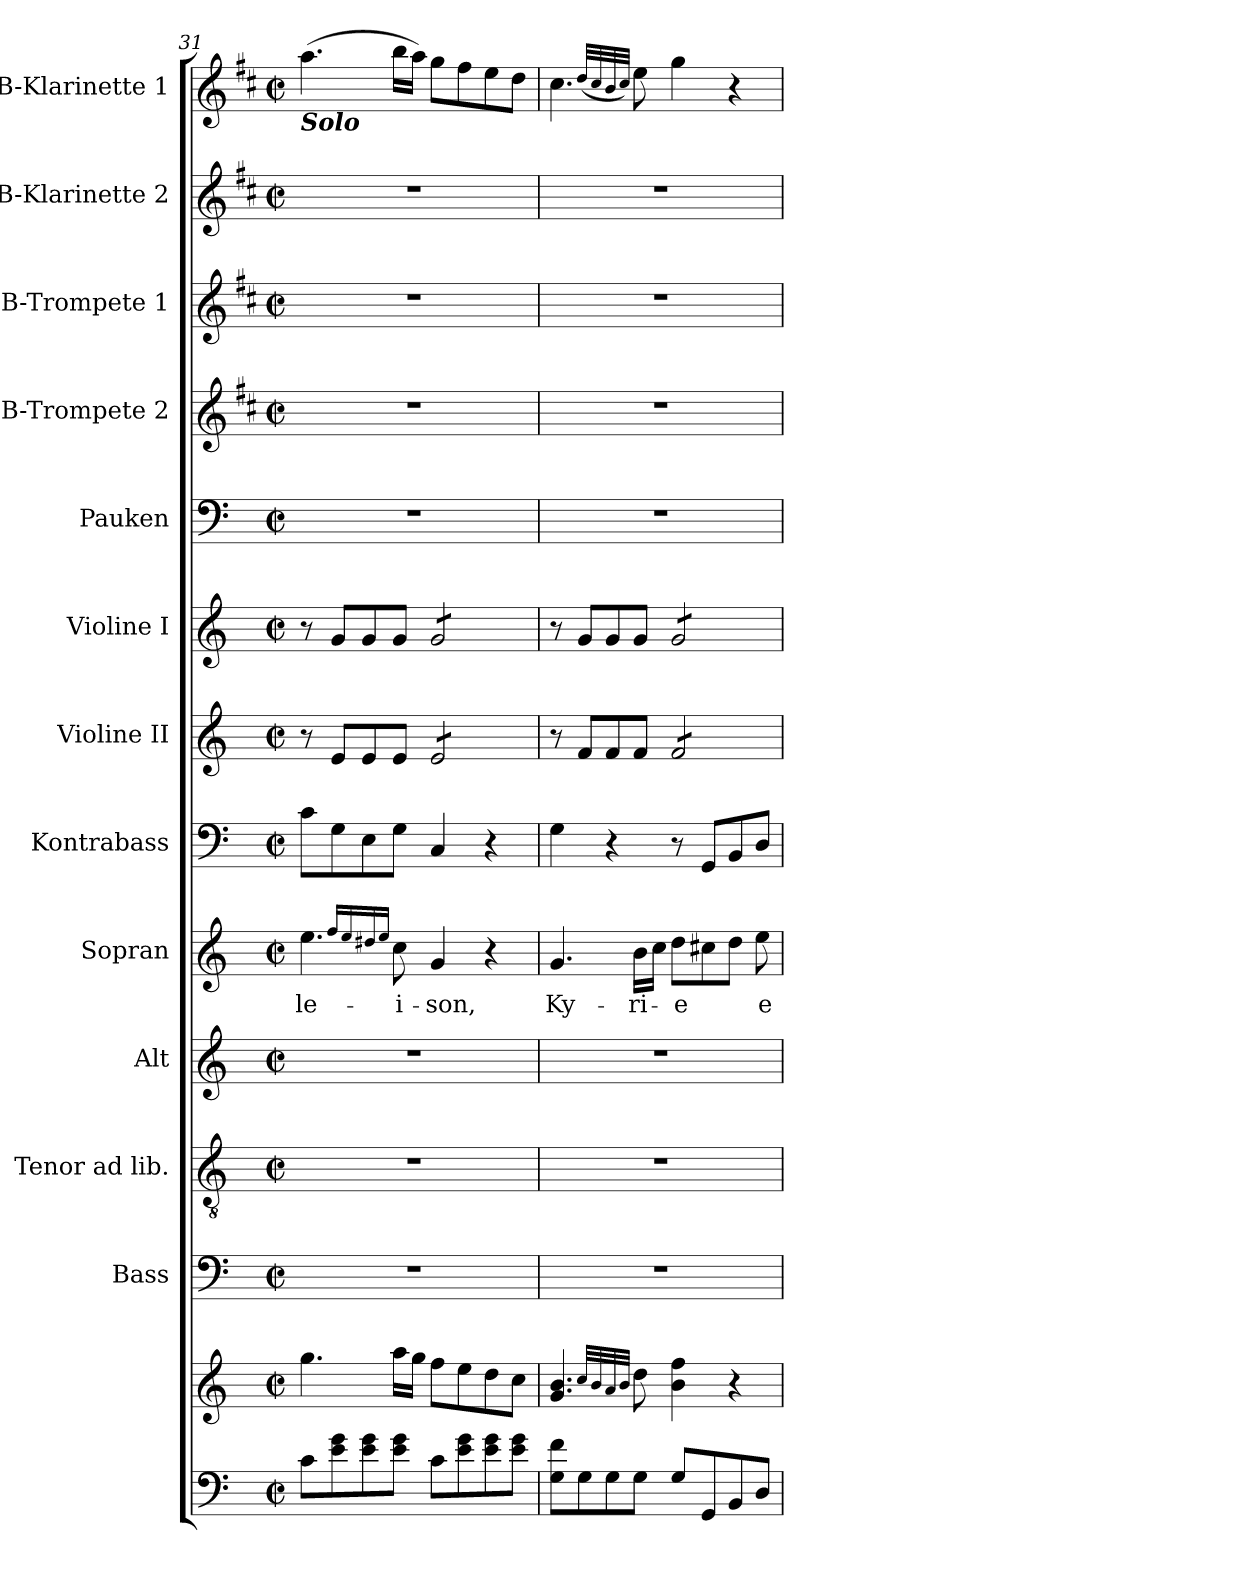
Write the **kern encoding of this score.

**kern	**kern	**kern	**kern	**kern	**kern	**text	**kern	**kern	**kern	**kern	**kern	**kern	**kern	**kern
*part13	*part13	*part12	*part11	*part10	*part9	*part9	*part8	*part7	*part6	*part5	*part4	*part3	*part2	*part1
*staff14	*staff13	*staff12	*staff11	*staff10	*staff9	*staff9	*staff8	*staff7	*staff6	*staff5	*staff4	*staff3	*staff2	*staff1
*	*	*I"Bass	*I"Tenor ad lib.	*I"Alt	*I"Sopran	*	*I"Kontrabass	*I"Violine II	*I"Violine I	*I"Pauken	*I"B-Trompete 2	*I"B-Trompete 1	*I"B-Klarinette 2	*I"B-Klarinette 1
*	*	*I'B.	*I'T.	*I'A.	*I'S.	*	*I'Kb.	*I'Vl. II	*I'Vl. I	*I'Pk.	*I'Trp. 2	*I'Trp. 1	*I'B Kl. 2	*I'B Kl. 1
!!LO:PB:g=z
*clefF4	*clefG2	*clefF4	*clefGv2	*clefG2	*clefG2	*	*clefF4	*clefG2	*clefG2	*clefF4	*clefG2	*clefG2	*clefG2	*clefG2
*	*	*	*	*	*	*	*ITrd7c12	*	*	*	*ITrd1c2	*ITrd1c2	*ITrd1c2	*ITrd1c2
*k[]	*k[]	*k[]	*k[]	*k[]	*k[]	*	*k[]	*k[]	*k[]	*k[]	*k[]	*k[]	*k[]	*k[]
*C:	*C:	*C:	*C:	*C:	*C:	*	*C:	*C:	*C:	*C:	*C:	*C:	*C:	*C:
*M2/2	*M2/2	*M2/2	*M2/2	*M2/2	*M2/2	*	*M2/2	*M2/2	*M2/2	*M2/2	*M2/2	*M2/2	*M2/2	*M2/2
*met(c|)	*met(c|)	*met(c|)	*met(c|)	*met(c|)	*met(c|)	*	*met(c|)	*met(c|)	*met(c|)	*met(c|)	*met(c|)	*met(c|)	*met(c|)	*met(c|)
=31	=31	=31	=31	=31	=31	=31	=31	=31	=31	=31	=31	=31	=31	=31
!	!	!	!	!	!	!	!	!	!	!	!	!	!	!LO:TX:b:Bi:t=Solo
!	!	!	!	!	!	!LO:LY:b	!	!	!	!	!	!	!	!
8c\L	4.gg\	1r	1r	1r	4.ee\	-le-	8C\L	8r	8r	1r	1r	1r	1r	(>4.gg\
8e\ 8g\	.	.	.	.	.	.	8GG\	8e/L	8g/L	.	.	.	.	.
8e\ 8g\	.	.	.	.	.	.	8EE\	8e/	8g/	.	.	.	.	.
.	.	.	.	.	16qff/LL	.	.	.	.	.	.	.	.	.
.	.	.	.	.	16qee/	.	.	.	.	.	.	.	.	.
.	.	.	.	.	16qdd#X/	.	.	.	.	.	.	.	.	.
.	.	.	.	.	16qee/JJ	.	.	.	.	.	.	.	.	.
!	!	!	!	!	!	!LO:LY:b	!	!	!	!	!	!	!	!
8e\ 8g\J	16aa\LL	.	.	.	8cc\	-i-	8GG\J	8e/J	8g/J	.	.	.	.	16aa\LL
.	16gg\JJ	.	.	.	.	.	.	.	.	.	.	.	.	16gg\JJ)
!	!	!	!	!	!	!LO:LY:b	!	!	!	!	!	!	!	!
*	*	*	*	*	*	*	*	*tremolo	*	*	*	*	*	*
*	*	*	*	*	*	*	*	*	*tremolo	*	*	*	*	*
8c\L	8ff\L	.	.	.	4g/	-son,	4CC/	8e/L	8g/L	.	.	.	.	8ff\L
8e\ 8g\	8ee\	.	.	.	.	.	.	8e/	8g/	.	.	.	.	8ee\
8e\ 8g\	8dd\	.	.	.	4r	.	4r	8e/	8g/	.	.	.	.	8dd\
8e\ 8g\J	8cc\J	.	.	.	.	.	.	8e/J	8g/J	.	.	.	.	8cc\J
*	*	*	*	*	*	*	*	*	*Xtremolo	*	*	*	*	*
*	*	*	*	*	*	*	*	*Xtremolo	*	*	*	*	*	*
=32	=32	=32	=32	=32	=32	=32	=32	=32	=32	=32	=32	=32	=32	=32
!	!	!	!	!	!	!LO:LY:b	!	!	!	!	!	!	!	!
8G\ 8f\L	4.g/ 4.b/	1r	1r	1r	4.g/	Ky-	4GG\	8r	8r	1r	1r	1r	1r	4.b\
8G\	.	.	.	.	.	.	.	8f/L	8g/L	.	.	.	.	.
8G\	.	.	.	.	.	.	4r	8f/	8g/	.	.	.	.	.
.	32qcc/LLL	.	.	.	.	.	.	.	.	.	.	.	.	(<32qcc/LLL
.	32qb/	.	.	.	.	.	.	.	.	.	.	.	.	32qb/
.	32qa/	.	.	.	.	.	.	.	.	.	.	.	.	32qa/
.	32qb/JJJ	.	.	.	.	.	.	.	.	.	.	.	.	32qb/JJJ)
!	!	!	!	!	!	!LO:LY:b	!	!	!	!	!	!	!	!
8G\J	8dd\	.	.	.	16b\LL	-ri-	.	8f/J	8g/J	.	.	.	.	8dd\
.	.	.	.	.	16cc\JJ	.	.	.	.	.	.	.	.	.
!	!	!	!	!	!	!LO:LY:b	!	!	!	!	!	!	!	!
*	*	*	*	*	*	*	*	*tremolo	*	*	*	*	*	*
*	*	*	*	*	*	*	*	*	*tremolo	*	*	*	*	*
8G/L	4b\ 4ff\	.	.	.	8dd\L	-e	8r	8f/L	8g/L	.	.	.	.	4ff\
8GG/	.	.	.	.	8cc#X\	.	8GGG/L	8f/	8g/	.	.	.	.	.
8BB/	4r	.	.	.	8dd\J	.	8BBB/	8f/	8g/	.	.	.	.	4r
!	!	!	!	!	!	!LO:LY:b	!	!	!	!	!	!	!	!
8D/J	.	.	.	.	8ee\	e-	8DD/J	8f/J	8g/J	.	.	.	.	.
*	*	*	*	*	*	*	*	*	*Xtremolo	*	*	*	*	*
*	*	*	*	*	*	*	*	*Xtremolo	*	*	*	*	*	*
=	=	=	=	=	=	=	=	=	=	=	=	=	=	=
*-	*-	*-	*-	*-	*-	*-	*-	*-	*-	*-	*-	*-	*-	*-
